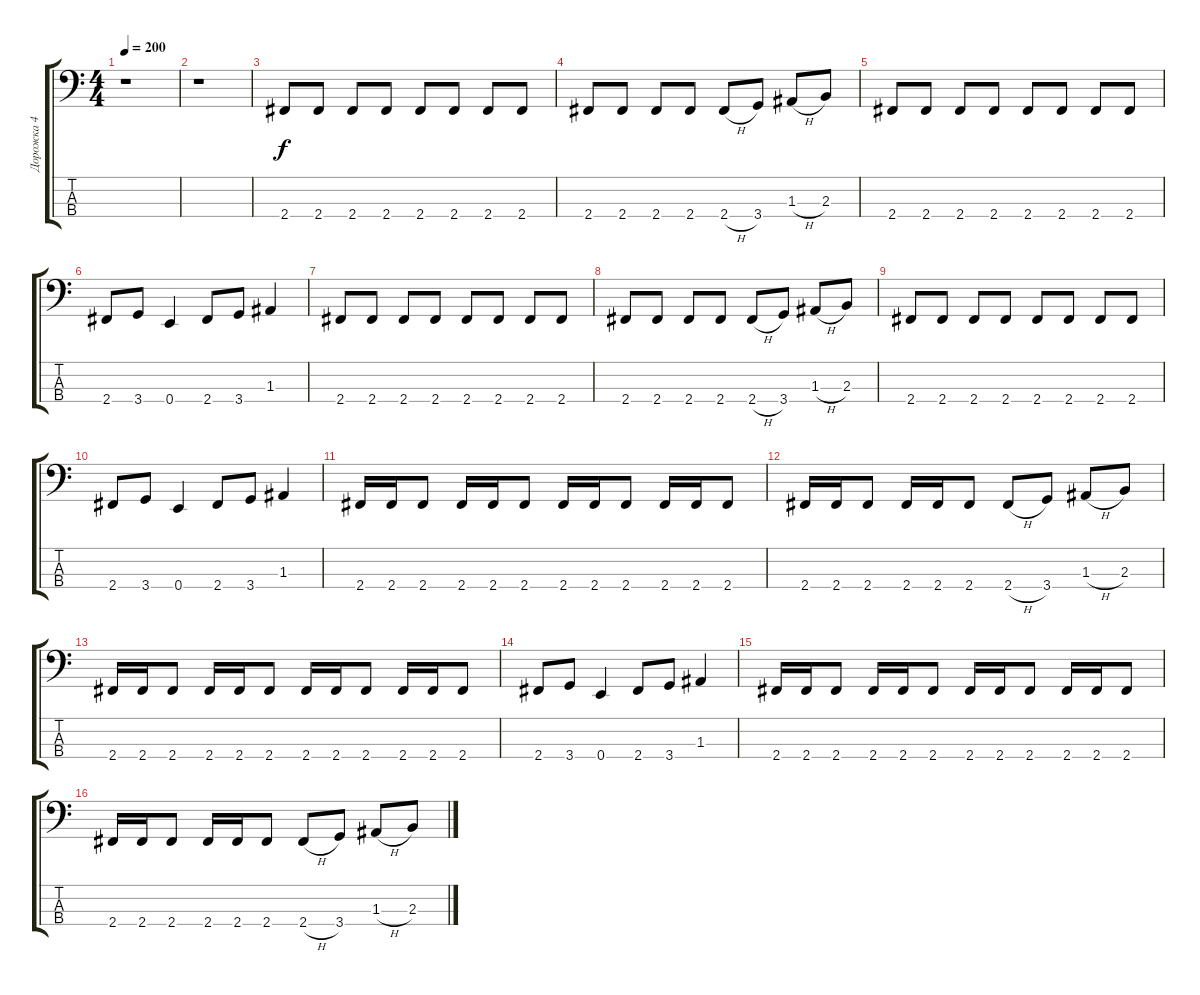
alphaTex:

\track ("Дорожка 4" "Дорожка 4") {instrument slapbass1}
\staff {score tabs}
\tuning (G2 D2 A1 E1) {hide}
\ts (4 4)
\tempo 200
\clef f4
\ks c
r.1{dy f instrument slapbass1} |
r.1 |
2.4.8 2.4.8 2.4.8 2.4.8 2.4.8 2.4.8 2.4.8 2.4.8 |
2.4.8 2.4.8 2.4.8 2.4.8 2.4{h}.8 3.4.8 1.3{h}.8 2.3.8 |
2.4.8 2.4.8 2.4.8 2.4.8 2.4.8 2.4.8 2.4.8 2.4.8 |
2.4.8 3.4.8 0.4.4 2.4.8 3.4.8 1.3.4 |
2.4.8 2.4.8 2.4.8 2.4.8 2.4.8 2.4.8 2.4.8 2.4.8 |
2.4.8 2.4.8 2.4.8 2.4.8 2.4{h}.8 3.4.8 1.3{h}.8 2.3.8 |
2.4.8 2.4.8 2.4.8 2.4.8 2.4.8 2.4.8 2.4.8 2.4.8 |
2.4.8 3.4.8 0.4.4 2.4.8 3.4.8 1.3.4 |
2.4.16 2.4.16 2.4.8 2.4.16 2.4.16 2.4.8 2.4.16 2.4.16 2.4.8 2.4.16 2.4.16 2.4.8 |
2.4.16 2.4.16 2.4.8 2.4.16 2.4.16 2.4.8 2.4{h}.8 3.4.8 1.3{h}.8 2.3.8 |
2.4.16 2.4.16 2.4.8 2.4.16 2.4.16 2.4.8 2.4.16 2.4.16 2.4.8 2.4.16 2.4.16 2.4.8 |
2.4.8 3.4.8 0.4.4 2.4.8 3.4.8 1.3.4 |
2.4.16 2.4.16 2.4.8 2.4.16 2.4.16 2.4.8 2.4.16 2.4.16 2.4.8 2.4.16 2.4.16 2.4.8 |
2.4.16 2.4.16 2.4.8 2.4.16 2.4.16 2.4.8 2.4{h}.8 3.4.8 1.3{h}.8 2.3.8
